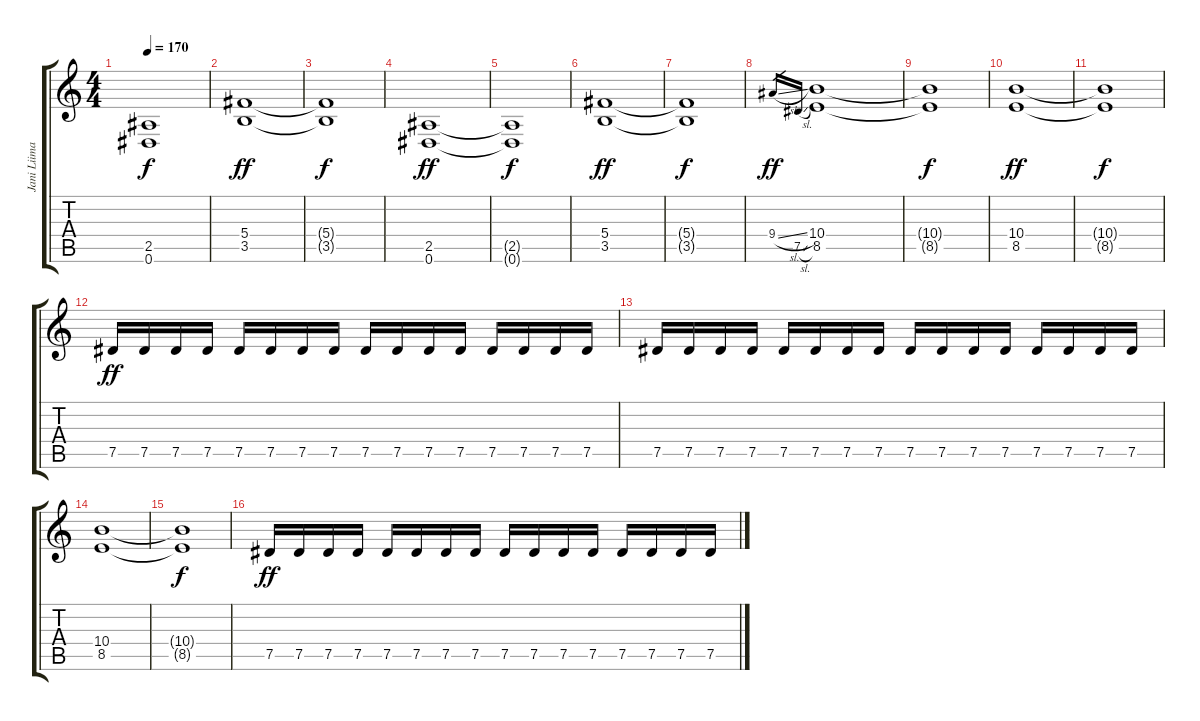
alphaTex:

\track ("Jani Liimatainen" "Jani Liima") {instrument distortionguitar}
\staff {score tabs}
\tuning (Eb4 Bb3 Gb3 Db3 Ab2 Eb2) {hide}
\ts (4 4)
\tempo 170
\clef g2
\ks c
(2.5{t} 0.6{t}).1{dy f} |
(5.4 3.5).1{dy ff} |
(5.4{t} 3.5{t}).1{dy f} |
(2.5 0.6).1{dy ff} |
(2.5{t} 0.6{t}).1{dy f} |
(5.4 3.5).1{dy ff} |
(5.4{t} 3.5{t}).1{dy f} |
9.4{sl}.16{gr dy ff} 7.5{sl}.16{gr} (10.4 8.5).1 |
(10.4{t} 8.5{t}).1{dy f} |
(10.4 8.5).1{dy ff} |
(10.4{t} 8.5{t}).1{dy f} |
7.5.16{dy ff} 7.5.16 7.5.16 7.5.16 7.5.16 7.5.16 7.5.16 7.5.16 7.5.16 7.5.16 7.5.16 7.5.16 7.5.16 7.5.16 7.5.16 7.5.16 |
7.5.16 7.5.16 7.5.16 7.5.16 7.5.16 7.5.16 7.5.16 7.5.16 7.5.16 7.5.16 7.5.16 7.5.16 7.5.16 7.5.16 7.5.16 7.5.16 |
(10.4 8.5).1 |
(10.4{t} 8.5{t}).1{dy f} |
7.5.16{dy ff} 7.5.16 7.5.16 7.5.16 7.5.16 7.5.16 7.5.16 7.5.16 7.5.16 7.5.16 7.5.16 7.5.16 7.5.16 7.5.16 7.5.16 7.5.16
